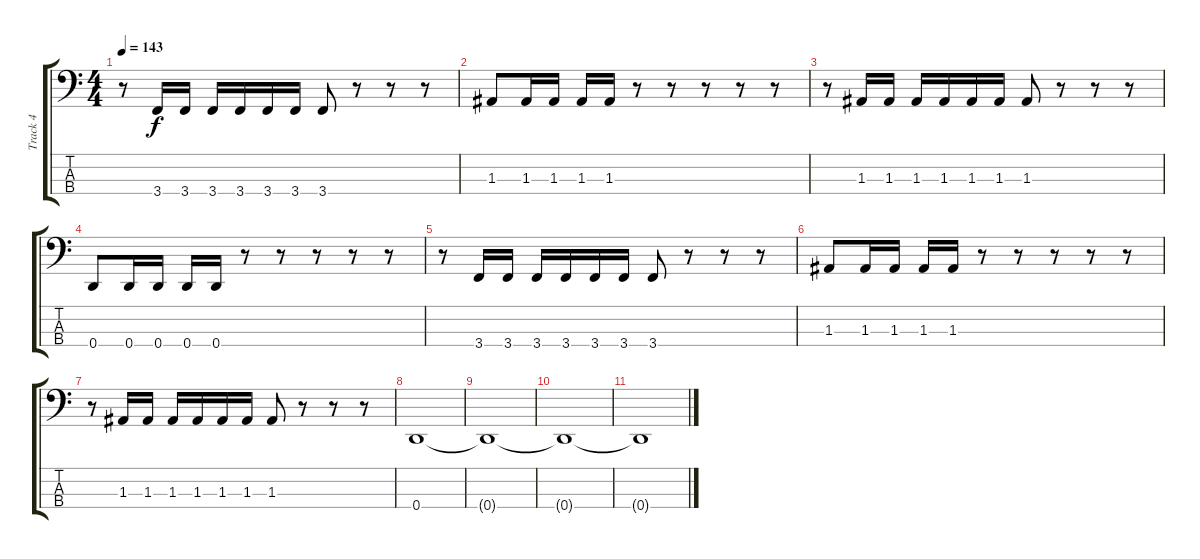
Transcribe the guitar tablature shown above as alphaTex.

\track ("Track 4" "Track 4") {instrument electricbasspick}
\staff {score tabs}
\tuning (G2 D2 A1 D1) {hide}
\ts (4 4)
\tempo 143
\clef f4
\ks c
r.8{dy f} 3.4.16 3.4.16 3.4.16 3.4.16 3.4.16 3.4.16 3.4.8 r.8 r.8 r.8 |
1.3.8 1.3.16 1.3.16 1.3.16 1.3.16 r.8 r.8 r.8 r.8 r.8 |
r.8 1.3.16 1.3.16 1.3.16 1.3.16 1.3.16 1.3.16 1.3.8 r.8 r.8 r.8 |
0.4.8 0.4.16 0.4.16 0.4.16 0.4.16 r.8 r.8 r.8 r.8 r.8 |
r.8 3.4.16 3.4.16 3.4.16 3.4.16 3.4.16 3.4.16 3.4.8 r.8 r.8 r.8 |
1.3.8 1.3.16 1.3.16 1.3.16 1.3.16 r.8 r.8 r.8 r.8 r.8 |
r.8 1.3.16 1.3.16 1.3.16 1.3.16 1.3.16 1.3.16 1.3.8 r.8 r.8 r.8 |
0.4.1 |
0.4{t}.1 |
0.4{t}.1 |
0.4{t}.1
